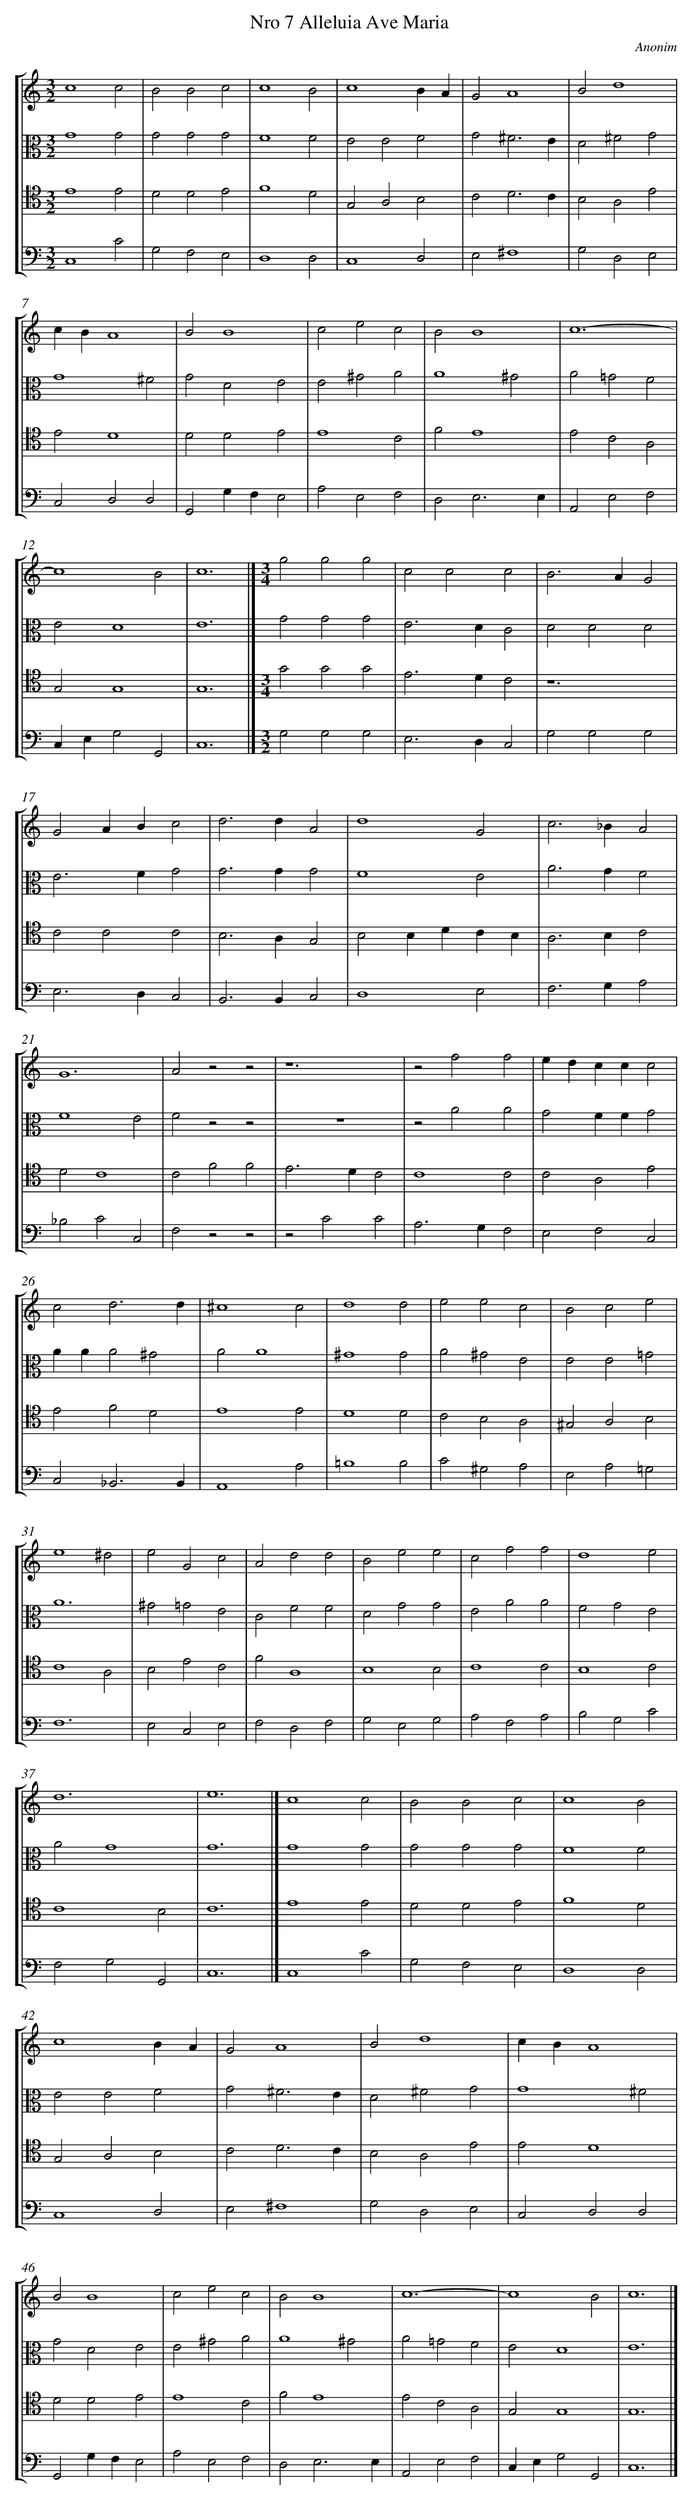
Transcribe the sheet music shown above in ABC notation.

X:1
T: Nro 7 Alleluia Ave Maria
C: Anonim
L: 1/4
M: 3/2
%%staves [1 2 3 4]
V: 1
V: 2 clef=alto
V: 3 clef=tenor
V: 4 clef=bass
K: C
[V:1] c4c2 |
[V:2] G4G2 |
[V:3] E4E2 |
[V:4] C,4C2 |
[V:1] B2B2c2 |
[V:2] G2G2G2 |
[V:3] D2D2E2 |
[V:4] G,2F,2E,2 |
[V:1] c4B2 |
[V:2] F4F2 |
[V:3] F4D2 |
[V:4] D,4D,2 |
[V:1] c4BA |
[V:2] E2E2F2 |
[V:3] G,2A,2B,2 |
[V:4] C,4D,2 |
[V:1] G2A4 |
[V:2] G2^F3E |
[V:3] C2D3C |
[V:4] E,2^F,4 |
[V:1] B2d4 |
[V:2] D2^F2G2 |
[V:3] B,2A,2E2 |
[V:4] G,2D,2E,2 |
[V:1] cBA4 |
[V:2] G4^F2 |
[V:3] E2D4 |
[V:4] C,2D,2D,2 |
[V:1] B2B4 |
[V:2] G2D2E2 |
[V:3] D2D2E2 |
[V:4] G,,2G,F,E,2 |
[V:1] c2e2c2 |
[V:2] E2^G2A2 |
[V:3] E4C2 |
[V:4] A,2E,2F,2 |
[V:1] B2B4 |
[V:2] A4^G2 |
[V:3] F2E4 |
[V:4] D,2E,3E, |
[V:1] c6- |
[V:2] A2=G2F2 |
[V:3] E2C2A,2 |
[V:4] A,,2E,2F,2 |
[V:1] c4B2 |
[V:2] E2D4 |
[V:3] G,2G,4 |
[V:4] C,E,G,2G,,2 |
[V:1] c6 |]
[V:2] E6 |]
[V:3] G,6 |]
[V:4] C,6 |]
[V:1] [M:3/4]g2g2g2 [I:setbarnb 15]|
[V:2] G2G2G2 |
[V:3] [M:3/4]G2G2G2 |
[V:4] [M:3/2]G,2G,2G,2 |
[V:1] c2c2c2 |
[V:2] E2>D2C2 |
[V:3] E2>D2C2 |
[V:4] E,2>D,2C,2 |
[V:1] B2>A2G2 |
[V:2] D2D2D2 |
[V:3] z6 |
[V:4] G,2G,2G,2 |
[V:1] G2ABc2 |
[V:2] E2>F2G2 |
[V:3] C2C2C2 |
[V:4] E,2>D,2C,2 |
[V:1] d2>d2A2 |
[V:2] G2>G2G2 |
[V:3] B,2>A,2G,2 |
[V:4] B,,2>B,,2C,2 |
[V:1] d4G2 |
[V:2] F4E2 |
[V:3] B,2B,DCB, |
[V:4] D,4E,2 |
[V:1] c2>_B2A2 |
[V:2] A2>G2F2 |
[V:3] A,2>B,2C2 |
[V:4] F,2>G,2A,2 |
[V:1] G6 |
[V:2] F4E2 |
[V:3] D2C4 |
[V:4] _B,2C2C,2 |
[V:1] A2z2z2 |
[V:2] F2z2z2 |
[V:3] C2F2F2 |
[V:4] F,2z2z2 |
[V:1] z6 |
[V:2] z6 |
[V:3] E2>D2C2 |
[V:4] z2C2C2 |
[V:1] z2f2f2 |
[V:2] z2A2A2 |
[V:3] C4C2 |
[V:4] A,2>G,2F,2 |
[V:1] edccc2 |
[V:2] G2FFG2 |
[V:3] C2A,2E2 |
[V:4] E,2F,2C,2 |
[V:1] c2d3d |
[V:2] AAA2^G2 |
[V:3] E2F2D2 |
[V:4] C,2_B,,3B,, |
[V:1] ^c4c2 |
[V:2] A2A4 |
[V:3] E4E2 |
[V:4] A,,4A,2 |
[V:1] d4d2 |
[V:2] ^G4G2 |
[V:3] D4D2 |
[V:4] =B,4B,2 |
[V:1] e2e2c2 |
[V:2] A2^G2E2 |
[V:3] C2B,2A,2 |
[V:4] C2^G,2A,2 |
[V:1] B2c2e2 |
[V:2] E2E2=G2 |
[V:3] ^G,2A,2B,2 |
[V:4] E,2A,2=G,2 |
[V:1] e4^d2 |
[V:2] A6 |
[V:3] C4A,2 |
[V:4] F,6 |
[V:1] e2G2c2 |
[V:2] ^G2=G2E2 |
[V:3] B,2E2C2 |
[V:4] E,2C,2E,2 |
[V:1] A2d2d2 |
[V:2] C2F2F2 |
[V:3] F2A,4 |
[V:4] F,2D,2F,2 |
[V:1] B2e2e2 |
[V:2] D2G2G2 |
[V:3] B,4B,2 |
[V:4] G,2E,2G,2 |
[V:1] c2f2f2 |
[V:2] E2A2A2 |
[V:3] C4C2 |
[V:4] A,2F,2A,2 |
[V:1] d4e2 |
[V:2] F2G2E2 |
[V:3] B,4C2 |
[V:4] B,2G,2C2 |
[V:1] d6 |
[V:2] A2G4 |
[V:3] C4B,2 |
[V:4] F,2G,2G,,2 |
[V:1] e6 |]
[V:2] G6 |]
[V:3] C6 |]
[V:4] C,6 |]
[V:1] c4c2 [I:setbarnb 40]|
[V:2] G4G2 |
[V:3] E4E2 |
[V:4] C,4C2 |
[V:1] B2B2c2 |
[V:2] G2G2G2 |
[V:3] D2D2E2 |
[V:4] G,2F,2E,2 |
[V:1] c4B2 |
[V:2] F4F2 |
[V:3] F4D2 |
[V:4] D,4D,2 |
[V:1] c4BA |
[V:2] E2E2F2 |
[V:3] G,2A,2B,2 |
[V:4] C,4D,2 |
[V:1] G2A4 |
[V:2] G2^F3E |
[V:3] C2D3C |
[V:4] E,2^F,4 |
[V:1] B2d4 |
[V:2] D2^F2G2 |
[V:3] B,2A,2E2 |
[V:4] G,2D,2E,2 |
[V:1] cBA4 |
[V:2] G4^F2 |
[V:3] E2D4 |
[V:4] C,2D,2D,2 |
[V:1] B2B4 |
[V:2] G2D2E2 |
[V:3] D2D2E2 |
[V:4] G,,2G,F,E,2 |
[V:1] c2e2c2 |
[V:2] E2^G2A2 |
[V:3] E4C2 |
[V:4] A,2E,2F,2 |
[V:1] B2B4 |
[V:2] A4^G2 |
[V:3] F2E4 |
[V:4] D,2E,3E, |
[V:1] c6- |
[V:2] A2=G2F2 |
[V:3] E2C2A,2 |
[V:4] A,,2E,2F,2 |
[V:1] c4B2 |
[V:2] E2D4 |
[V:3] G,2G,4 |
[V:4] C,E,G,2G,,2 |
[V:1] c6 |]
[V:2] E6 |]
[V:3] G,6 |]
[V:4] C,6 |]
